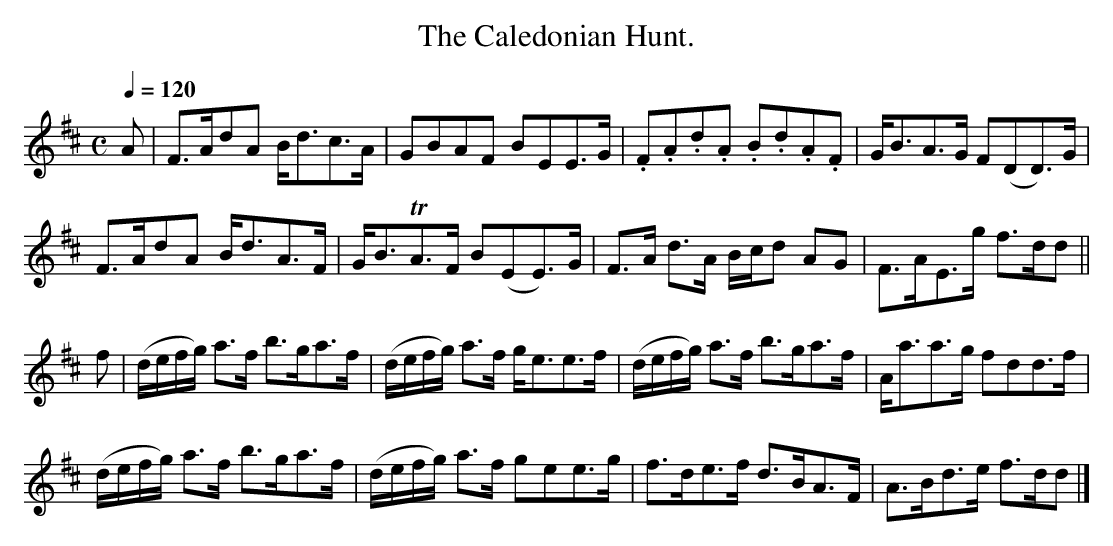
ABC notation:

X:1
T:The Caledonian Hunt.
M:C
L:1/8
Q:1/4=120
K:D
A| F>AdA         B<dc>A| GBAF  BEE>G  |.F.A.d.A      .B.d.A.F |G<BA>G F(DD>)G|
   F>AdA         B<dA>F| G<BTA>F B(EE>)G| F>A d>A       B/c/d AG|F>AE>g f>dd  ||
f|(d/e/f/g/) a>f b>ga>f|(d/e/f/g/) a>f g<ee>f |(d/e/f/g/) a>f b>ga>f  |A<aa>g fdd>f  |
  (d/e/f/g/) a>f b>ga>f|(d/e/f/g/) a>f gee>g  | f>de>f        d>BA>F  |A>Bd>e f>dd  |]
